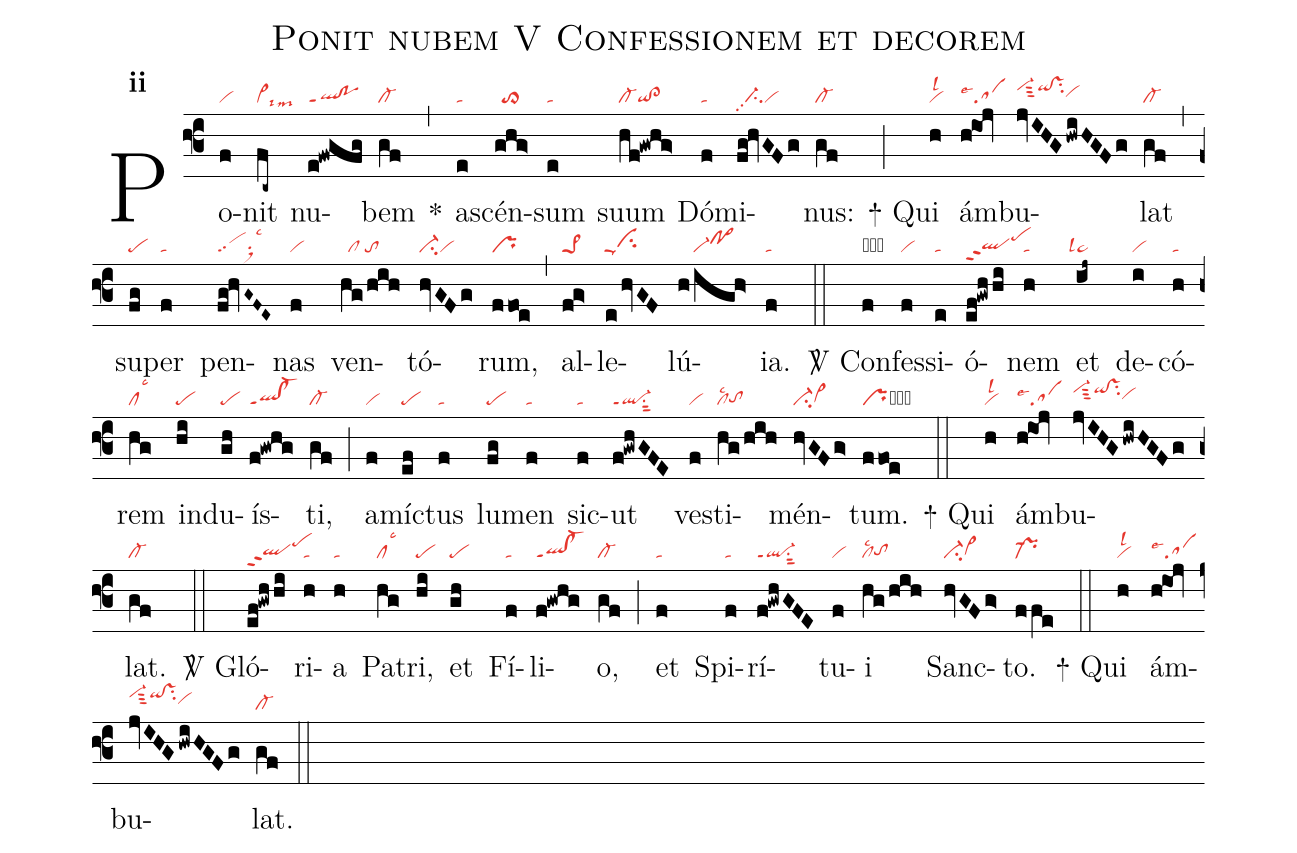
name:Ponit nubem V Confessionem et decorem;
office-part:re;
mode:2;
nabc-lines:1;
%%
initial-style: 1;
name:Ponit nubem;
mode: 2;
office-part: Responsorium;
annotation: Resp.;
annotation: ii;
nabc-lines:1;
%%
(f3) Po(f|vi)nit(fc~|vi>lsim9) nu(e!fwgfg|ql!poppt1)bem(gf|cl-) <sp>*</sp>(,) a(e|ta)scén(ghg>|//to>)sum(e|ta) s{uu}m(hf!gwhg>|cl-qi!cl>) Dó(f|ta)mi(fg@hvGFg|//ci-pp2vi)nus:(gf|cl-) (;)

<sp>+</sp> Qui(h|vilsl2) ám(h!ioj|salse4)bu(jvIHG/hwiHGFg|vi-hjsut3qihj!vshjsu2vihh)lat(gf|cl-) (,) su(fg|pe)per(f|ta) pen(fg!hvG~F~E~|scsu1sux1lsc3)nas(f|vi) ven(hg/hih|//cl/to)tó(hvGFg|ci-vi)rum,(ffoe|pr) (,) al(fg>|pe>1)le(e/hvGF|cippu1)lú(h/igh>|////vi-po>hi){ia}.(f|ta) (::)

<sp>V/</sp> Con(f|obvi)fes(f|vi)si(e|ta)ó(ef@gwhhi|qlhgppt2pehj)nem(h|ta) et(ij~|``ta>lsl1) de(i|vi)có(h|ta)rem(hg|cllsc3) in(hi|pe)du(gh|pe)ís(f!gwhg|ql!cl-ppt1)ti,(gf|cl-) (;) a(f|vi)míc(ef|pe)tus(f|ta) lu(fg|pe)men(f|ta) sic(f|ta)ut(f!gwhGFE|ql-ppt1su1sut2) ves(f|vi)ti(hg/hih|cllsc2tohg)mén(hvGFg>|ci-vi>hg)tum.(ffoe|prcb) (::)

<sp>+</sp> Qui(h|vilsl2) ám(h!ioj|salse4)bu(jvIHG/hwiHGFg|vi-hjsut3qihj!vshjsu2vihh)lat.(gf|cl-) (::)

<sp>V/</sp> Gló(ef!gwh/hi|qlhgppt2pehj)ri(h|ta)a(h|ta) Pa(hg|cllsc3)tri,(hi|pe) et(gh|pe) Fí(f|ta)li(f!gwhg|ql!cl-ppt1)o,(gf|cl-) (;) et(f|ta) Spi(f|ta)rí(f!gwhGFE|ql-ppt1su1sut2)tu(f|vi)i(hg/hih|cllsc2tohg) Sanc(hvGFg>|ci-vi>hg)to.(ffe|pr-) (::)

<sp>+</sp> Qui(h|vilsl2) ám(h!ioj|salse4)bu(jvIHG/hwiHGFg|vi-hjsut3qihj!vshjsu2vihh)lat.(gf|cl-) (::)
